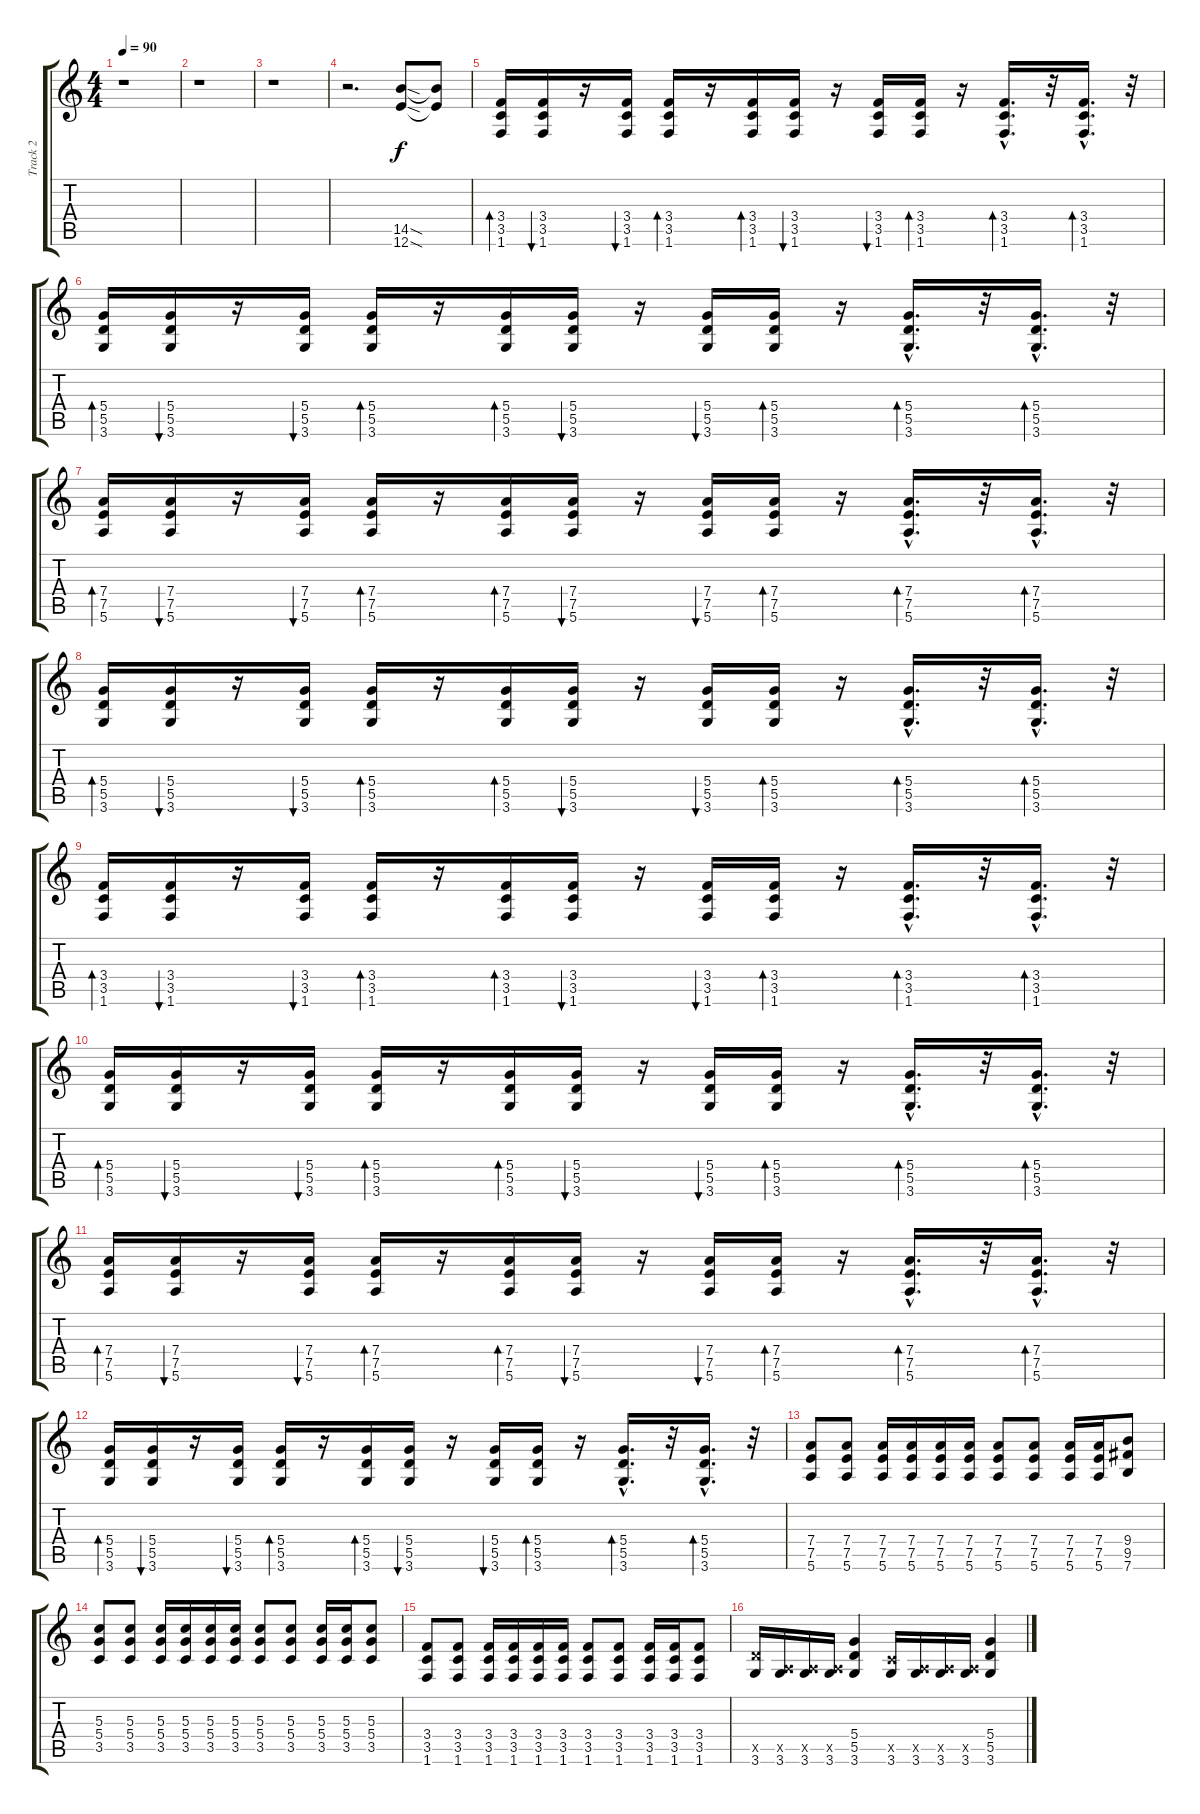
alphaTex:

\track ("Track 2" "Track 2") {instrument overdrivenguitar}
\staff {score tabs}
\tuning (E4 B3 G3 D3 A2 E2) {hide}
\ts (4 4)
\tempo 90
\clef g2
\ks c
r.1{dy f instrument overdrivenguitar} |
r.1 |
r.1 |
r.2{d} (14.5{sod} 12.6{sod}).8 (14.5{t} 12.6{t}).8 |
(3.4 3.5 1.6).16{bd 60} (3.4 3.5 1.6).16{bu 60} r.16 (3.4 3.5 1.6).16{bu 60} (3.4 3.5 1.6).16{bd 60} r.16 (3.4 3.5 1.6).16{bd 60} (3.4 3.5 1.6).16{bu 60} r.16 (3.4 3.5 1.6).16{bu 60} (3.4 3.5 1.6).16{bd 60} r.16 (3.4{hac} 3.5{hac} 1.6{hac}).16{d bd 60} r.32 (3.4{hac} 3.5{hac} 1.6{hac}).16{d bd 60} r.32 |
(5.4 5.5 3.6).16{bd 60} (5.4 5.5 3.6).16{bu 60} r.16 (5.4 5.5 3.6).16{bu 60} (5.4 5.5 3.6).16{bd 60} r.16 (5.4 5.5 3.6).16{bd 60} (5.4 5.5 3.6).16{bu 60} r.16 (5.4 5.5 3.6).16{bu 60} (5.4 5.5 3.6).16{bd 60} r.16 (5.4{hac} 5.5{hac} 3.6{hac}).16{d bd 60} r.32 (5.4{hac} 5.5{hac} 3.6{hac}).16{d bd 60} r.32 |
(7.4 7.5 5.6).16{bd 60} (7.4 7.5 5.6).16{bu 60} r.16 (7.4 7.5 5.6).16{bu 60} (7.4 7.5 5.6).16{bd 60} r.16 (7.4 7.5 5.6).16{bd 60} (7.4 7.5 5.6).16{bu 60} r.16 (7.4 7.5 5.6).16{bu 60} (7.4 7.5 5.6).16{bd 60} r.16 (7.4{hac} 7.5{hac} 5.6{hac}).16{d bd 60} r.32 (7.4{hac} 7.5{hac} 5.6{hac}).16{d bd 60} r.32 |
(5.4 5.5 3.6).16{bd 60} (5.4 5.5 3.6).16{bu 60} r.16 (5.4 5.5 3.6).16{bu 60} (5.4 5.5 3.6).16{bd 60} r.16 (5.4 5.5 3.6).16{bd 60} (5.4 5.5 3.6).16{bu 60} r.16 (5.4 5.5 3.6).16{bu 60} (5.4 5.5 3.6).16{bd 60} r.16 (5.4{hac} 5.5{hac} 3.6{hac}).16{d bd 60} r.32 (5.4{hac} 5.5{hac} 3.6{hac}).16{d bd 60} r.32 |
(3.4 3.5 1.6).16{bd 60} (3.4 3.5 1.6).16{bu 60} r.16 (3.4 3.5 1.6).16{bu 60} (3.4 3.5 1.6).16{bd 60} r.16 (3.4 3.5 1.6).16{bd 60} (3.4 3.5 1.6).16{bu 60} r.16 (3.4 3.5 1.6).16{bu 60} (3.4 3.5 1.6).16{bd 60} r.16 (3.4{hac} 3.5{hac} 1.6{hac}).16{d bd 60} r.32 (3.4{hac} 3.5{hac} 1.6{hac}).16{d bd 60} r.32 |
(5.4 5.5 3.6).16{bd 60} (5.4 5.5 3.6).16{bu 60} r.16 (5.4 5.5 3.6).16{bu 60} (5.4 5.5 3.6).16{bd 60} r.16 (5.4 5.5 3.6).16{bd 60} (5.4 5.5 3.6).16{bu 60} r.16 (5.4 5.5 3.6).16{bu 60} (5.4 5.5 3.6).16{bd 60} r.16 (5.4{hac} 5.5{hac} 3.6{hac}).16{d bd 60} r.32 (5.4{hac} 5.5{hac} 3.6{hac}).16{d bd 60} r.32 |
(7.4 7.5 5.6).16{bd 60} (7.4 7.5 5.6).16{bu 60} r.16 (7.4 7.5 5.6).16{bu 60} (7.4 7.5 5.6).16{bd 60} r.16 (7.4 7.5 5.6).16{bd 60} (7.4 7.5 5.6).16{bu 60} r.16 (7.4 7.5 5.6).16{bu 60} (7.4 7.5 5.6).16{bd 60} r.16 (7.4{hac} 7.5{hac} 5.6{hac}).16{d bd 60} r.32 (7.4{hac} 7.5{hac} 5.6{hac}).16{d bd 60} r.32 |
(5.4 5.5 3.6).16{bd 60} (5.4 5.5 3.6).16{bu 60} r.16 (5.4 5.5 3.6).16{bu 60} (5.4 5.5 3.6).16{bd 60} r.16 (5.4 5.5 3.6).16{bd 60} (5.4 5.5 3.6).16{bu 60} r.16 (5.4 5.5 3.6).16{bu 60} (5.4 5.5 3.6).16{bd 60} r.16 (5.4{hac} 5.5{hac} 3.6{hac}).16{d bd 60} r.32 (5.4{hac} 5.5{hac} 3.6{hac}).16{d bd 60} r.32 |
(7.4 7.5 5.6).8 (7.4 7.5 5.6).8 (7.4 7.5 5.6).16 (7.4 7.5 5.6).16 (7.4 7.5 5.6).16 (7.4 7.5 5.6).16 (7.4 7.5 5.6).8 (7.4 7.5 5.6).8 (7.4 7.5 5.6).16 (7.4 7.5 5.6).16 (9.4 9.5 7.6).8 |
(5.3 5.4 3.5).8 (5.3 5.4 3.5).8 (5.3 5.4 3.5).16 (5.3 5.4 3.5).16 (5.3 5.4 3.5).16 (5.3 5.4 3.5).16 (5.3 5.4 3.5).8 (5.3 5.4 3.5).8 (5.3 5.4 3.5).16 (5.3 5.4 3.5).16 (5.3 5.4 3.5).8 |
(3.4 3.5 1.6).8 (3.4 3.5 1.6).8 (3.4 3.5 1.6).16 (3.4 3.5 1.6).16 (3.4 3.5 1.6).16 (3.4 3.5 1.6).16 (3.4 3.5 1.6).8 (3.4 3.5 1.6).8 (3.4 3.5 1.6).16 (3.4 3.5 1.6).16 (3.4 3.5 1.6).8 |
(5.5{x} 3.6).16{instrument electricguitarmuted} (0.5{x} 3.6).16 (0.5{x} 3.6).16 (0.5{x} 3.6).16 (5.4 5.5 3.6).4{instrument overdrivenguitar} (3.5{x} 3.6).16{instrument electricguitarmuted} (0.5{x} 3.6).16 (0.5{x} 3.6).16 (0.5{x} 3.6).16 (5.4 5.5 3.6).4{instrument overdrivenguitar}
